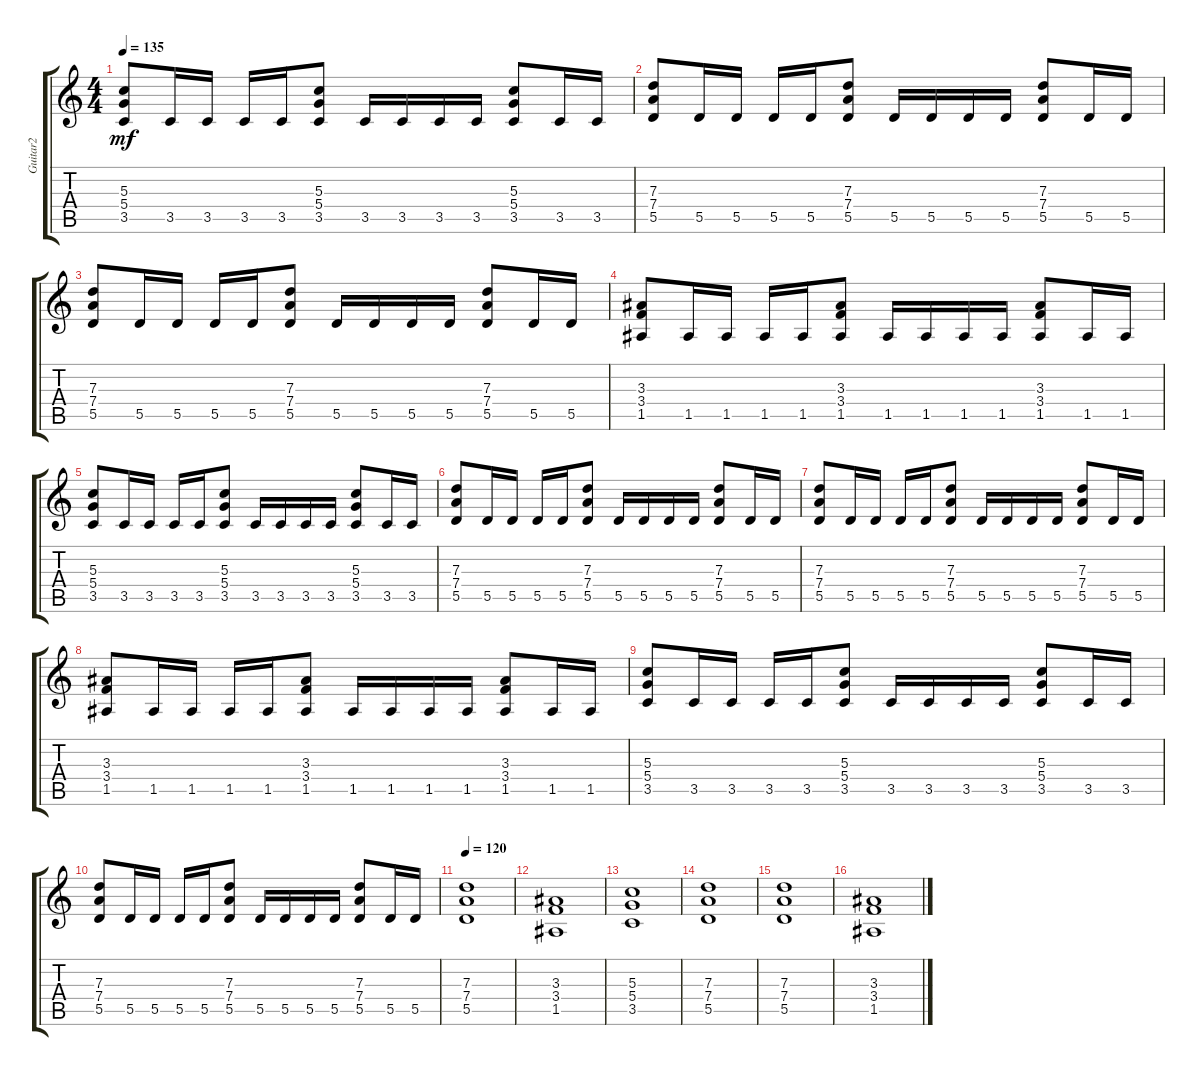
\track ("Guitar2" "Guitar2") {instrument acousticguitarsteel}
\staff {score tabs}
\tuning (E4 B3 G3 D3 A2 E2) {hide}
\ts (4 4)
\tempo 135
\clef g2
\ks c
(5.3 5.4 3.5).8{dy mf} 3.5.16 3.5.16 3.5.16 3.5.16 (5.3 5.4 3.5).8 3.5.16 3.5.16 3.5.16 3.5.16 (5.3 5.4 3.5).8 3.5.16 3.5.16 |
(7.3 7.4 5.5).8 5.5.16 5.5.16 5.5.16 5.5.16 (7.3 7.4 5.5).8 5.5.16 5.5.16 5.5.16 5.5.16 (7.3 7.4 5.5).8 5.5.16 5.5.16 |
(7.3 7.4 5.5).8 5.5.16 5.5.16 5.5.16 5.5.16 (7.3 7.4 5.5).8 5.5.16 5.5.16 5.5.16 5.5.16 (7.3 7.4 5.5).8 5.5.16 5.5.16 |
(3.3 3.4 1.5).8 1.5.16 1.5.16 1.5.16 1.5.16 (3.3 3.4 1.5).8 1.5.16 1.5.16 1.5.16 1.5.16 (3.3 3.4 1.5).8 1.5.16 1.5.16 |
(5.3 5.4 3.5).8 3.5.16 3.5.16 3.5.16 3.5.16 (5.3 5.4 3.5).8 3.5.16 3.5.16 3.5.16 3.5.16 (5.3 5.4 3.5).8 3.5.16 3.5.16 |
(7.3 7.4 5.5).8 5.5.16 5.5.16 5.5.16 5.5.16 (7.3 7.4 5.5).8 5.5.16 5.5.16 5.5.16 5.5.16 (7.3 7.4 5.5).8 5.5.16 5.5.16 |
(7.3 7.4 5.5).8 5.5.16 5.5.16 5.5.16 5.5.16 (7.3 7.4 5.5).8 5.5.16 5.5.16 5.5.16 5.5.16 (7.3 7.4 5.5).8 5.5.16 5.5.16 |
(3.3 3.4 1.5).8 1.5.16 1.5.16 1.5.16 1.5.16 (3.3 3.4 1.5).8 1.5.16 1.5.16 1.5.16 1.5.16 (3.3 3.4 1.5).8 1.5.16 1.5.16 |
(5.3 5.4 3.5).8 3.5.16 3.5.16 3.5.16 3.5.16 (5.3 5.4 3.5).8 3.5.16 3.5.16 3.5.16 3.5.16 (5.3 5.4 3.5).8 3.5.16 3.5.16 |
(7.3 7.4 5.5).8 5.5.16 5.5.16 5.5.16 5.5.16 (7.3 7.4 5.5).8 5.5.16 5.5.16 5.5.16 5.5.16 (7.3 7.4 5.5).8 5.5.16 5.5.16 |
\tempo 120
(7.3 7.4 5.5).1 |
(3.3 3.4 1.5).1 |
(5.3 5.4 3.5).1 |
(7.3 7.4 5.5).1 |
(7.3 7.4 5.5).1 |
(3.3 3.4 1.5).1
